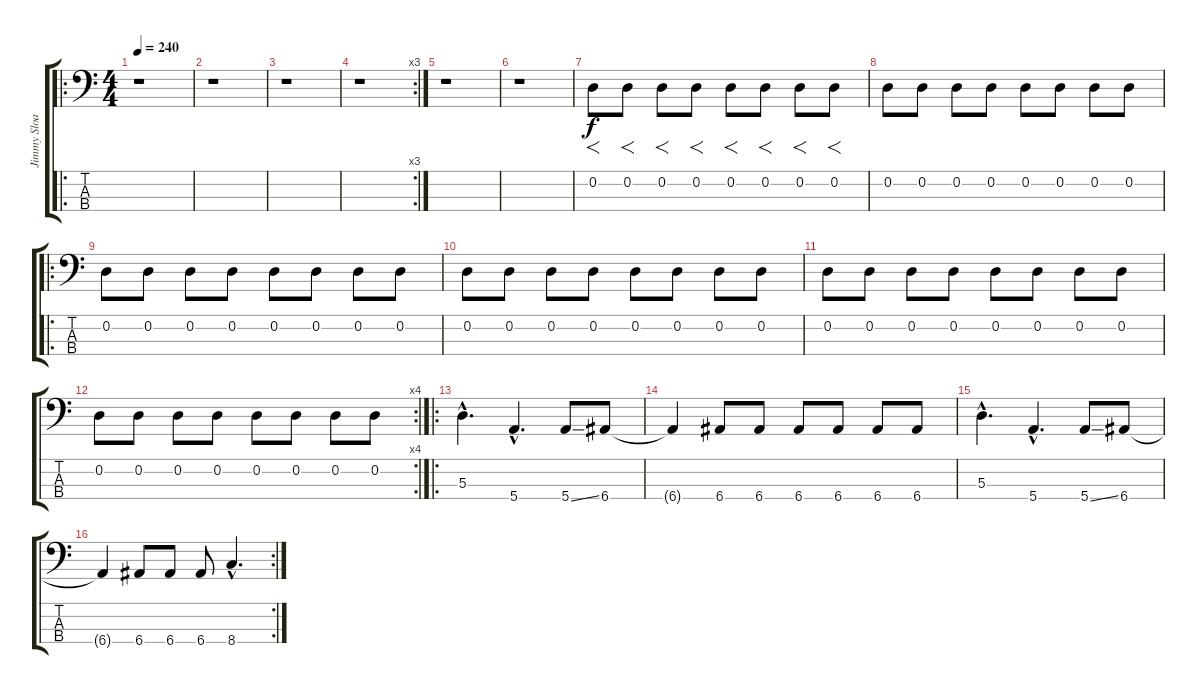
\track ("Jimmy Sloas" "Jimmy Sloa") {instrument electricbasspick}
\staff {score tabs}
\tuning (G2 D2 A1 E1) {hide}
\ro
\ts (4 4)
\tempo 240
\clef f4
\ks c
r.1{dy f instrument electricbasspick} |
r.1 |
r.1 |
\rc 3
r.1 |
r.1 |
r.1 |
0.2.8{f} 0.2.8{f} 0.2.8{f} 0.2.8{f} 0.2.8{f} 0.2.8{f} 0.2.8{f} 0.2.8{f} |
0.2.8 0.2.8 0.2.8 0.2.8 0.2.8 0.2.8 0.2.8 0.2.8 |
\ro
0.2.8 0.2.8 0.2.8 0.2.8 0.2.8 0.2.8 0.2.8 0.2.8 |
0.2.8 0.2.8 0.2.8 0.2.8 0.2.8 0.2.8 0.2.8 0.2.8 |
0.2.8 0.2.8 0.2.8 0.2.8 0.2.8 0.2.8 0.2.8 0.2.8 |
\rc 4
0.2.8 0.2.8 0.2.8 0.2.8 0.2.8 0.2.8 0.2.8 0.2.8 |
\ro
5.3{hac}.4{d} 5.4{hac}.4{d} 5.4{ss}.8 6.4.8 |
6.4{t}.4 6.4.8 6.4.8 6.4.8 6.4.8 6.4.8 6.4.8 |
5.3{hac}.4{d} 5.4{hac}.4{d} 5.4{ss}.8 6.4.8 |
\rc 2
6.4{t}.4 6.4.8 6.4.8 6.4.8 8.4{hac}.4{d}
